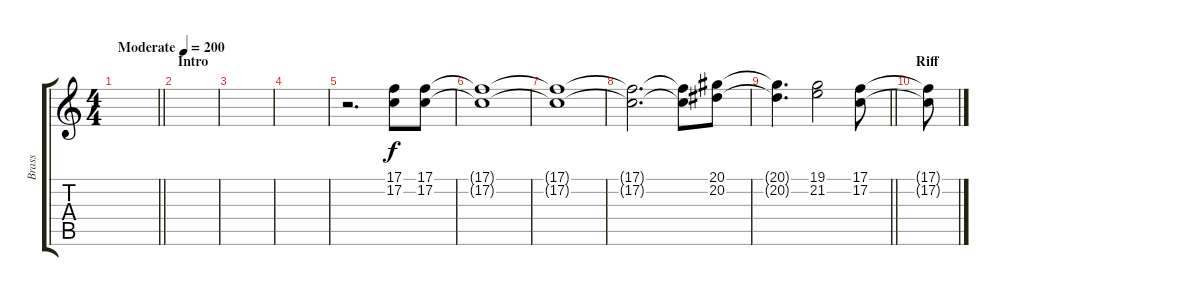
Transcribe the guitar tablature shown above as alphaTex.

\track ("Brass" "Brass") {instrument brasssection}
\staff {score tabs}
\tuning (C4 G3 Eb3 Bb2 F2 C2) {hide}
\ts (4 4)
\tempo (200 "Moderate")
\clef g2
\barLineRight lightlight
\ks c
|
\section ("" "Intro")
|
|
|
r.2{d} (17.1 17.2).8 (17.1 17.2).8 |
(17.1{t} 17.2{t}).1 |
(17.1{t} 17.2{t}).1 |
(17.1{t} 17.2{t}).2{d} (17.1{t} 17.2{t}).8 (20.1 20.2).8 |
\barLineRight lightlight
(20.1{t} 20.2{t}).4{d} (19.1 21.2).2 (17.1 17.2).8 |
\section ("" "Riff")
(17.1{t} 17.2{t}).8
